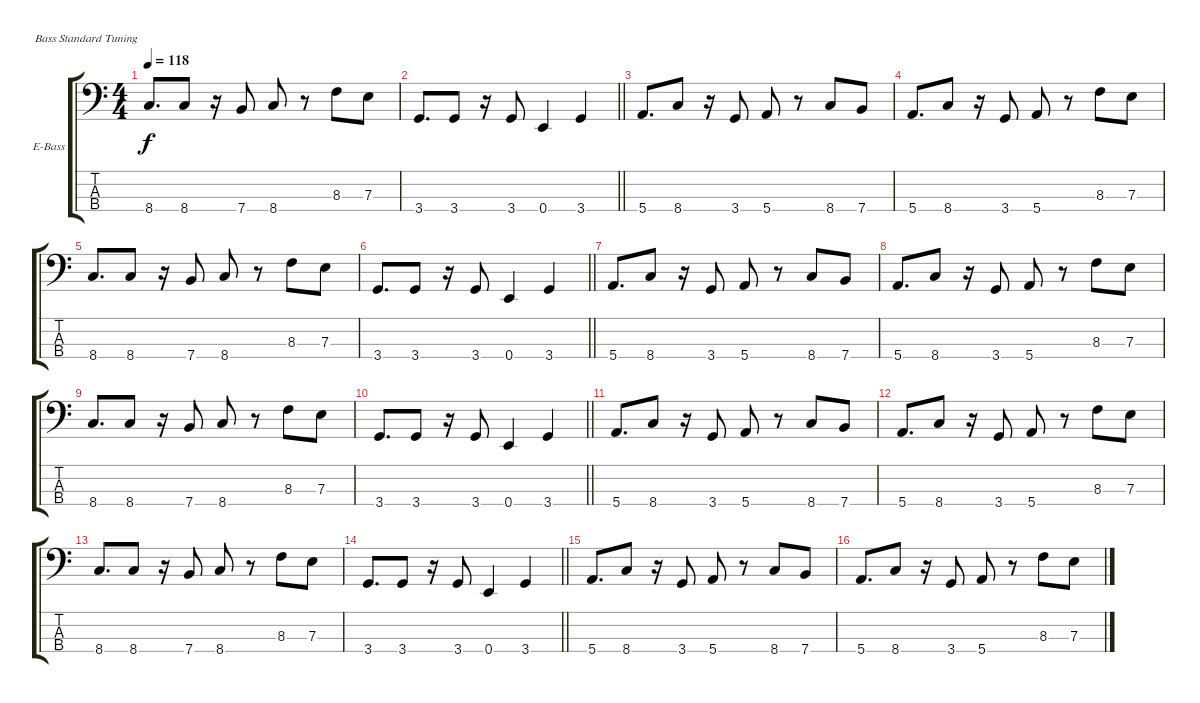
\bracketExtendMode groupsimilarinstruments
\firstSystemTrackNameOrientation horizontal
\otherSystemsTrackNameOrientation horizontal
\track ("Бас" "E-Bass") {instrument electricbassfinger}
\staff {score tabs}
\tuning (G2 D2 A1 E1)
\ts (4 4)
\tempo 118
\clef f4
\ks c
8.4.8{d dy f} 8.4.8 r.16 7.4.8 8.4.8 r.8 8.3.8 7.3.8 |
\barLineRight lightlight
3.4.8{d} 3.4.8 r.16 3.4.8 0.4.4 3.4.4 |
5.4.8{d} 8.4.8 r.16 3.4.8 5.4.8 r.8 8.4.8 7.4.8 |
5.4.8{d} 8.4.8 r.16 3.4.8 5.4.8 r.8 8.3.8 7.3.8 |
8.4.8{d} 8.4.8 r.16 7.4.8 8.4.8 r.8 8.3.8 7.3.8 |
\barLineRight lightlight
3.4.8{d} 3.4.8 r.16 3.4.8 0.4.4 3.4.4 |
5.4.8{d} 8.4.8 r.16 3.4.8 5.4.8 r.8 8.4.8 7.4.8 |
5.4.8{d} 8.4.8 r.16 3.4.8 5.4.8 r.8 8.3.8 7.3.8 |
8.4.8{d} 8.4.8 r.16 7.4.8 8.4.8 r.8 8.3.8 7.3.8 |
\barLineRight lightlight
3.4.8{d} 3.4.8 r.16 3.4.8 0.4.4 3.4.4 |
5.4.8{d} 8.4.8 r.16 3.4.8 5.4.8 r.8 8.4.8 7.4.8 |
5.4.8{d} 8.4.8 r.16 3.4.8 5.4.8 r.8 8.3.8 7.3.8 |
8.4.8{d} 8.4.8 r.16 7.4.8 8.4.8 r.8 8.3.8 7.3.8 |
\barLineRight lightlight
3.4.8{d} 3.4.8 r.16 3.4.8 0.4.4 3.4.4 |
5.4.8{d} 8.4.8 r.16 3.4.8 5.4.8 r.8 8.4.8 7.4.8 |
5.4.8{d} 8.4.8 r.16 3.4.8 5.4.8 r.8 8.3.8 7.3.8
